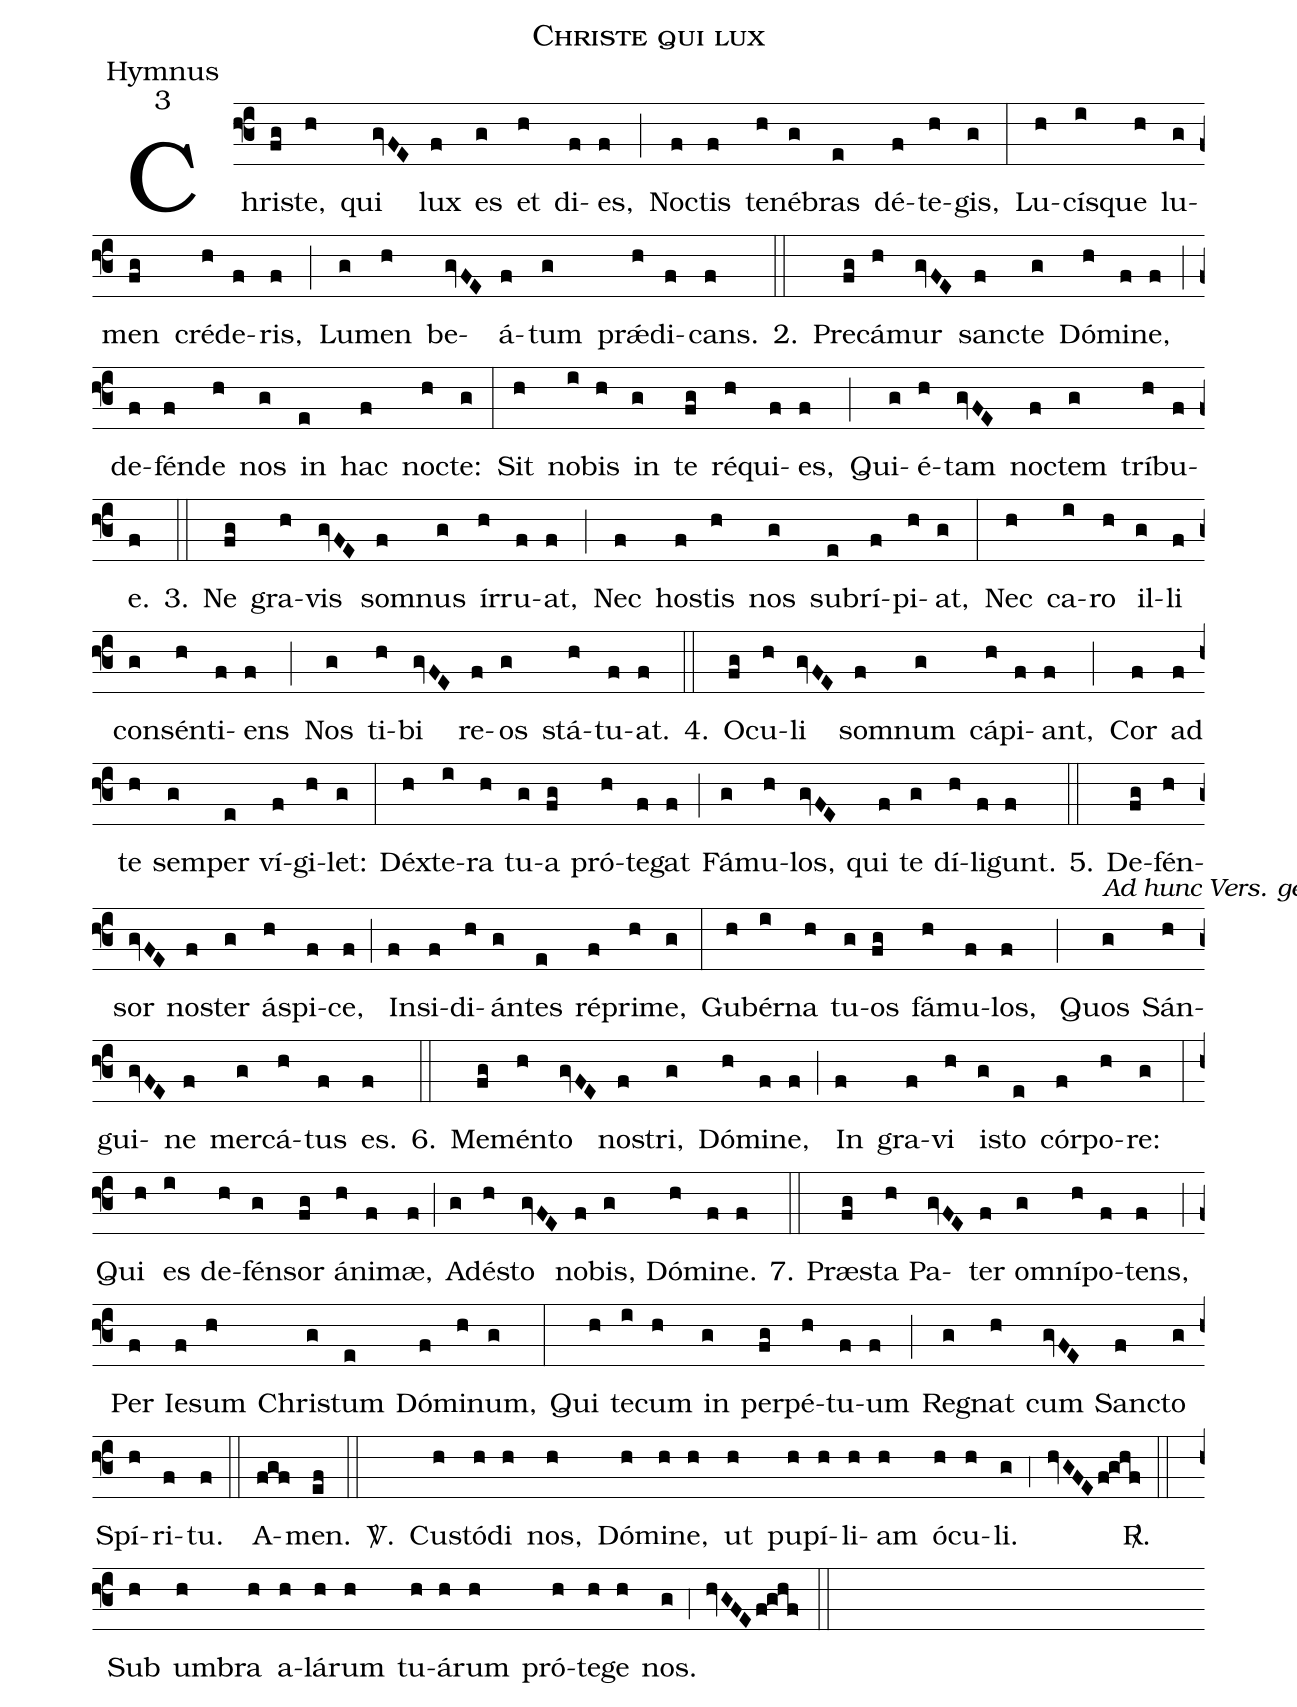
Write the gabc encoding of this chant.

name:Christe qui lux;
office-part:Hymnus;
mode:3;
%%
(f3) Chri(fg)ste,(h) qui(gvFE) lux(f) es(g) et(h) di(f)es,(f) (;) No(f)ctis(f) te(h)né(g)bras(e) dé(f)te(h)gis,(g) (:)
Lu(h)cí(i)sque(h) lu(g)men(fg) cré(h)de(f)ris,(f) (;) Lu(g)men(h) be(gvFE)á(f)tum(g) pr{<sp>'ae</sp>}(h)di(f)cans.(f) 2.(::) Pre(fg)cá(h)mur(gvFE) san(f)cte(g) Dó(h)mi(f)ne,(f) (;) de(f)fén(f)de(h) nos(g) in(e) hac(f) no(h)cte:(g) (:)
Sit(h) no(i)bis(h) in(g) te(fg) ré(h)qui(f)es,(f) (;) Qui(g)é(h)tam(gvFE) no(f)ctem(g) trí(h)bu(f)e.(f) 3.(::) Ne(fg) gra(h)vis(gvFE) so(f)mnus(g) ír(h)ru(f)at,(f) (;) Nec(f) ho(f)stis(h) nos(g) su(e)brí(f)pi(h)at,(g) (:)
Nec(h) ca(i)ro(h) il(g)li(f) con(g)sén(h)ti(f)ens(f) (;) Nos(g) ti(h)bi(gvFE) re(f)os(g) stá(h)tu(f)at.(f) 4.(::) O(fg)cu(h)li(gvFE) so(f)mnum(g) cá(h)pi(f)ant,(f) (;) Cor(f) ad(f) te(h) sem(g)per(e) ví(f)gi(h)let:(g) (:)
Déx(h)te(i)ra(h) tu(g)a(fg) pró(h)te(f)gat(f) (;) Fá(g)mu(h)los,(gvFE) qui(f) te(g) dí(h)li(f)gunt.(f) 5.(::) De(fg)fén(h)sor(gvFE) no(f)ster(g) á(h)spi(f)ce,(f) (;) In(f)si(f)di(h)án(g)tes(e) ré(f)pri(h)me,(g) (:)
Gu(h)bér(i)na(h) tu(g)os(fg) fá(h)mu(f)los,(f) (;) <alt>Ad hunc Vers. genuflectatur</alt> Quos(g) Sán(h)gui(gvFE)ne(f) mer(g)cá(h)tus(f) es.(f) 6.(::) Me(fg)mén(h)to(gvFE) no(f)stri,(g) Dó(h)mi(f)ne,(f) (;) In(f) gra(f)vi(h) i(g)sto(e) cór(f)po(h)re:(g) (:)
Qui(h) es(i) de(h)fén(g)sor(fg) á(h)ni(f)mæ,(f) (;) A(g)dé(h)sto(gvFE) no(f)bis,(g) Dó(h)mi(f)ne.(f) 7.(::) Præ(fg)sta(h) Pa(gvFE)ter(f) o(g)mní(h)po(f)tens,(f) (;) Per(f) Ie(f)sum(h) Chri(g)stum(e) Dó(f)mi(h)num,(g) (:)
Qui(h) te(i)cum(h) in(g) per(fg)pé(h)tu(f)um(f) (;) Re(g)gnat(h) cum(gvFE) San(f)cto(g) Spí(h)ri(f)tu.(f) (::)
A(fgf)men.(ef) (::)

<sp>V/</sp>.() Cu(h)stó(h)di(h) nos,(h) Dó(h)mi(h)ne,(h) ut(h) pu(h)pí(h)li(h)am(h) ó(h)cu(h)li.(g) (,4) (hvGFEf!ghf) (::)
<sp>R/</sp>.() Sub(h) um(h)bra(h) a(h)lá(h)rum(h) tu(h)á(h)rum(h) pró(h)te(h)ge(h) nos.(g) (,4) (hvGFE/f!ghf) (::)
